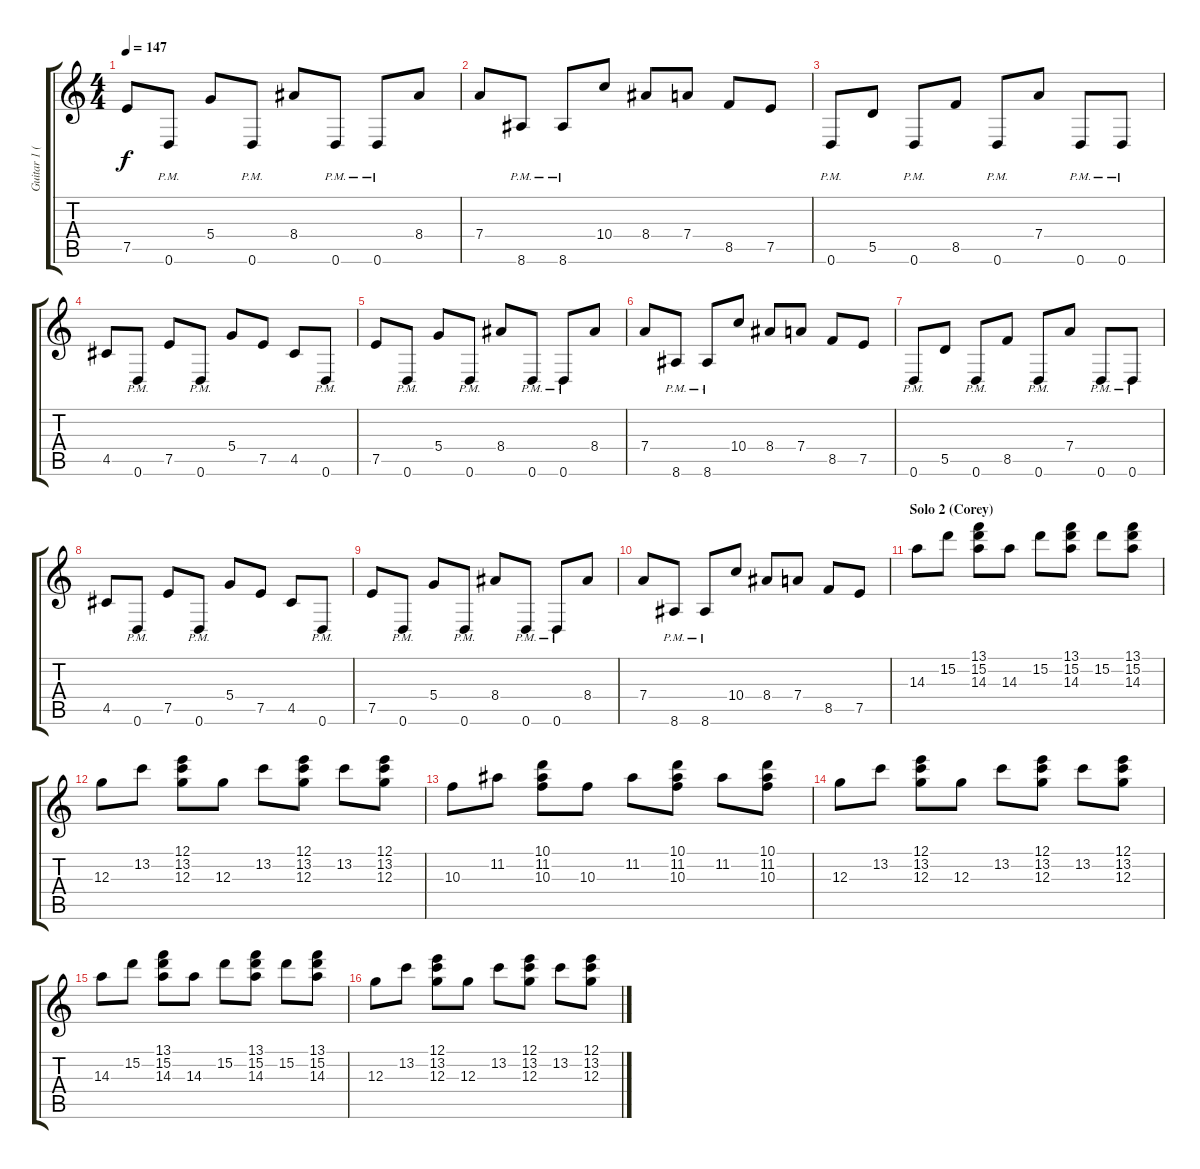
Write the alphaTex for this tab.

\track ("Guitar 1 (Matt)" "Guitar 1 (") {instrument distortionguitar}
\staff {score tabs}
\tuning (E4 B3 G3 D3 A2 D2) {hide}
\ts (4 4)
\tempo 147
\clef g2
\ks c
7.5.8{dy f} 0.6{pm}.8 5.4.8 0.6{pm}.8 8.4.8 0.6{pm}.8 0.6{pm}.8 8.4.8 |
7.4.8 8.6{pm}.8 8.6{pm}.8 10.4.8 8.4.8 7.4.8 8.5.8 7.5.8 |
0.6{pm}.8 5.5.8 0.6{pm}.8 8.5.8 0.6{pm}.8 7.4.8 0.6{pm}.8 0.6{pm}.8 |
4.5.8 0.6{pm}.8 7.5.8 0.6{pm}.8 5.4.8 7.5.8 4.5.8 0.6{pm}.8 |
7.5.8 0.6{pm}.8 5.4.8 0.6{pm}.8 8.4.8 0.6{pm}.8 0.6{pm}.8 8.4.8 |
7.4.8 8.6{pm}.8 8.6{pm}.8 10.4.8 8.4.8 7.4.8 8.5.8 7.5.8 |
0.6{pm}.8 5.5.8 0.6{pm}.8 8.5.8 0.6{pm}.8 7.4.8 0.6{pm}.8 0.6{pm}.8 |
4.5.8 0.6{pm}.8 7.5.8 0.6{pm}.8 5.4.8 7.5.8 4.5.8 0.6{pm}.8 |
7.5.8 0.6{pm}.8 5.4.8 0.6{pm}.8 8.4.8 0.6{pm}.8 0.6{pm}.8 8.4.8 |
7.4.8 8.6{pm}.8 8.6{pm}.8 10.4.8 8.4.8 7.4.8 8.5.8 7.5.8 |
\section ("" "Solo 2 (Corey)")
14.3.8{volume 10 instrument electricguitarclean} 15.2.8 (13.1 15.2 14.3).8 14.3.8 15.2.8 (13.1 15.2 14.3).8 15.2.8 (13.1 15.2 14.3).8 |
12.3.8 13.2.8 (12.1 13.2 12.3).8 12.3.8 13.2.8 (12.1 13.2 12.3).8 13.2.8 (12.1 13.2 12.3).8 |
10.3.8 11.2.8 (10.1 11.2 10.3).8 10.3.8 11.2.8 (10.1 11.2 10.3).8 11.2.8 (10.1 11.2 10.3).8 |
12.3.8 13.2.8 (12.1 13.2 12.3).8 12.3.8 13.2.8 (12.1 13.2 12.3).8 13.2.8 (12.1 13.2 12.3).8 |
14.3.8 15.2.8 (13.1 15.2 14.3).8 14.3.8 15.2.8 (13.1 15.2 14.3).8 15.2.8 (13.1 15.2 14.3).8 |
12.3.8 13.2.8 (12.1 13.2 12.3).8 12.3.8 13.2.8 (12.1 13.2 12.3).8 13.2.8 (12.1 13.2 12.3).8
